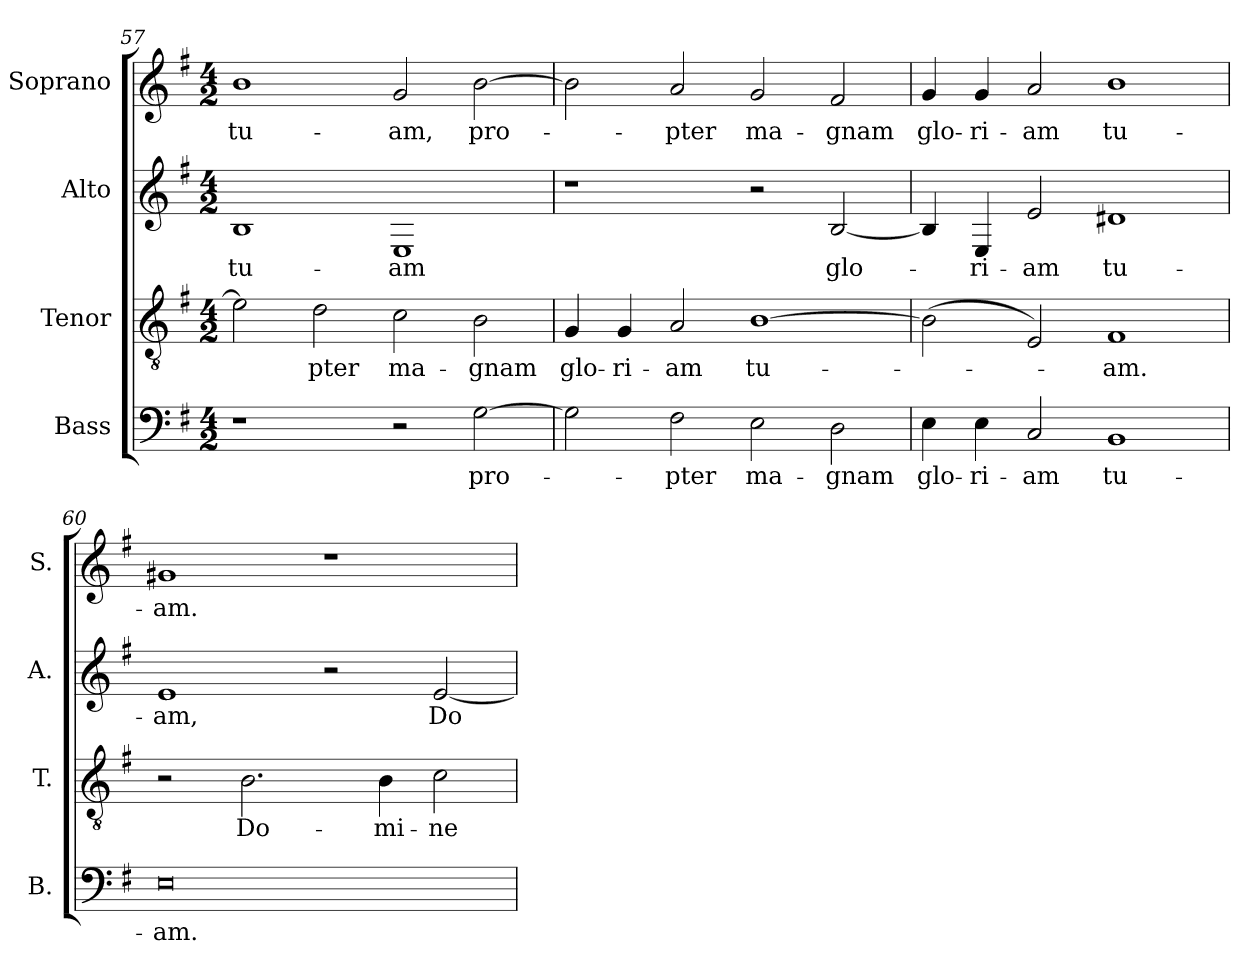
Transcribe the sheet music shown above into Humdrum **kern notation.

**kern	**text	**kern	**text	**kern	**text	**kern	**text
*part4	*part4	*part3	*part3	*part2	*part2	*part1	*part1
*staff4	*staff4	*staff3	*staff3	*staff2	*staff2	*staff1	*staff1
*I"Bass	*	*I"Tenor	*	*I"Alto	*	*I"Soprano	*
*I'B.	*	*I'T.	*	*I'A.	*	*I'S.	*
*clefF4	*	*clefGv2	*	*clefG2	*	*clefG2	*
*	*	*ITrd7c12	*	*	*	*	*
*k[f#]	*	*k[f#]	*	*k[f#]	*	*k[f#]	*
*G:	*	*G:	*	*G:	*	*G:	*
*M4/2	*	*M4/2	*	*M4/2	*	*M4/2	*
=57	=57	=57	=57	=57	=57	=57	=57
!	!	!	!	!	!LO:LY:b:color=#000000	!	!
!	!	!	!	!	!	!	!LO:LY:b:color=#000000
1r	.	2Ei\]	.	1Bi	tu-	1bi	tu-
!	!	!	!LO:LY:b:color=#000000	!	!	!	!
.	.	2Di\	-pter	.	.	.	.
!	!	!	!LO:LY:b:color=#000000	!	!	!	!
!	!	!	!	!	!LO:LY:b:color=#000000	!	!
!	!	!	!	!	!	!	!LO:LY:b:color=#000000
2r	.	2Ci\	ma-	1Ei	-am	2gi/	-am,
!	!LO:LY:b:color=#000000	!	!	!	!	!	!
!	!	!	!LO:LY:b:color=#000000	!	!	!	!
!	!	!	!	!	!	!	!LO:LY:b:color=#000000
[2Gi\	pro-	2BBi\	-gnam	.	.	[2bi\	pro-
=58	=58	=58	=58	=58	=58	=58	=58
!	!	!	!LO:LY:b:color=#000000	!	!	!	!
2Gi\]	.	4GGi/	glo-	1r	.	2bi\]	.
!	!	!	!LO:LY:b:color=#000000	!	!	!	!
.	.	4GGi/	-ri-	.	.	.	.
!	!LO:LY:b:color=#000000	!	!	!	!	!	!
!	!	!	!LO:LY:b:color=#000000	!	!	!	!
!	!	!	!	!	!	!	!LO:LY:b:color=#000000
2F#i\	-pter	2AAi/	-am	.	.	2ai/	-pter
!	!LO:LY:b:color=#000000	!	!	!	!	!	!
!	!	!	!LO:LY:b:color=#000000	!	!	!	!
!	!	!	!	!	!	!	!LO:LY:b:color=#000000
2Ei\	ma-	[1BBi	tu-	2r	.	2gi/	ma-
!	!LO:LY:b:color=#000000	!	!	!	!	!	!
!	!	!	!	!	!LO:LY:b:color=#000000	!	!
!	!	!	!	!	!	!	!LO:LY:b:color=#000000
2Di\	-gnam	.	.	[2Bi/	glo-	2f#i/	-gnam
=59	=59	=59	=59	=59	=59	=59	=59
!	!LO:LY:b:color=#000000	!	!	!	!	!	!
!	!	!	!	!	!	!	!LO:LY:b:color=#000000
4Ei\	glo-	(2BBi\]	.	4Bi/]	.	4gi/	glo-
!	!LO:LY:b:color=#000000	!	!	!	!	!	!
!	!	!	!	!	!LO:LY:b:color=#000000	!	!
!	!	!	!	!	!	!	!LO:LY:b:color=#000000
4Ei\	-ri-	.	.	4Ei/	-ri-	4gi/	-ri-
!	!LO:LY:b:color=#000000	!	!	!	!	!	!
!	!	!	!	!	!LO:LY:b:color=#000000	!	!
!	!	!	!	!	!	!	!LO:LY:b:color=#000000
2Ci/	-am	2EEi/)	.	2ei/	-am	2ai/	-am
!	!LO:LY:b:color=#000000	!	!	!	!	!	!
!	!	!	!LO:LY:b:color=#000000	!	!	!	!
!	!	!	!	!	!LO:LY:b:color=#000000	!	!
!	!	!	!	!	!	!	!LO:LY:b:color=#000000
1BBi	tu-	1FF#i	-am.	1d#Xi	tu-	1bi	tu-
!!LO:LB:g=z
=60	=60	=60	=60	=60	=60	=60	=60
!	!LO:LY:b:color=#000000	!	!	!	!	!	!
!	!	!	!	!	!LO:LY:b:color=#000000	!	!
!	!	!	!	!	!	!	!LO:LY:b:color=#000000
0Ei	-am.	2r	.	1ei	-am,	1g#Xi	-am.
!	!	!	!LO:LY:b:color=#000000	!	!	!	!
.	.	2.BBi\	Do-	.	.	.	.
.	.	.	.	2r	.	1r	.
!	!	!	!LO:LY:b:color=#000000	!	!	!	!
.	.	4BBi\	-mi-	.	.	.	.
!	!	!	!LO:LY:b:color=#000000	!	!	!	!
!	!	!	!	!	!LO:LY:b:color=#000000	!	!
.	.	2Ci\	-ne	[2ei/	Do-	.	.
=	=	=	=	=	=	=	=
*-	*-	*-	*-	*-	*-	*-	*-
